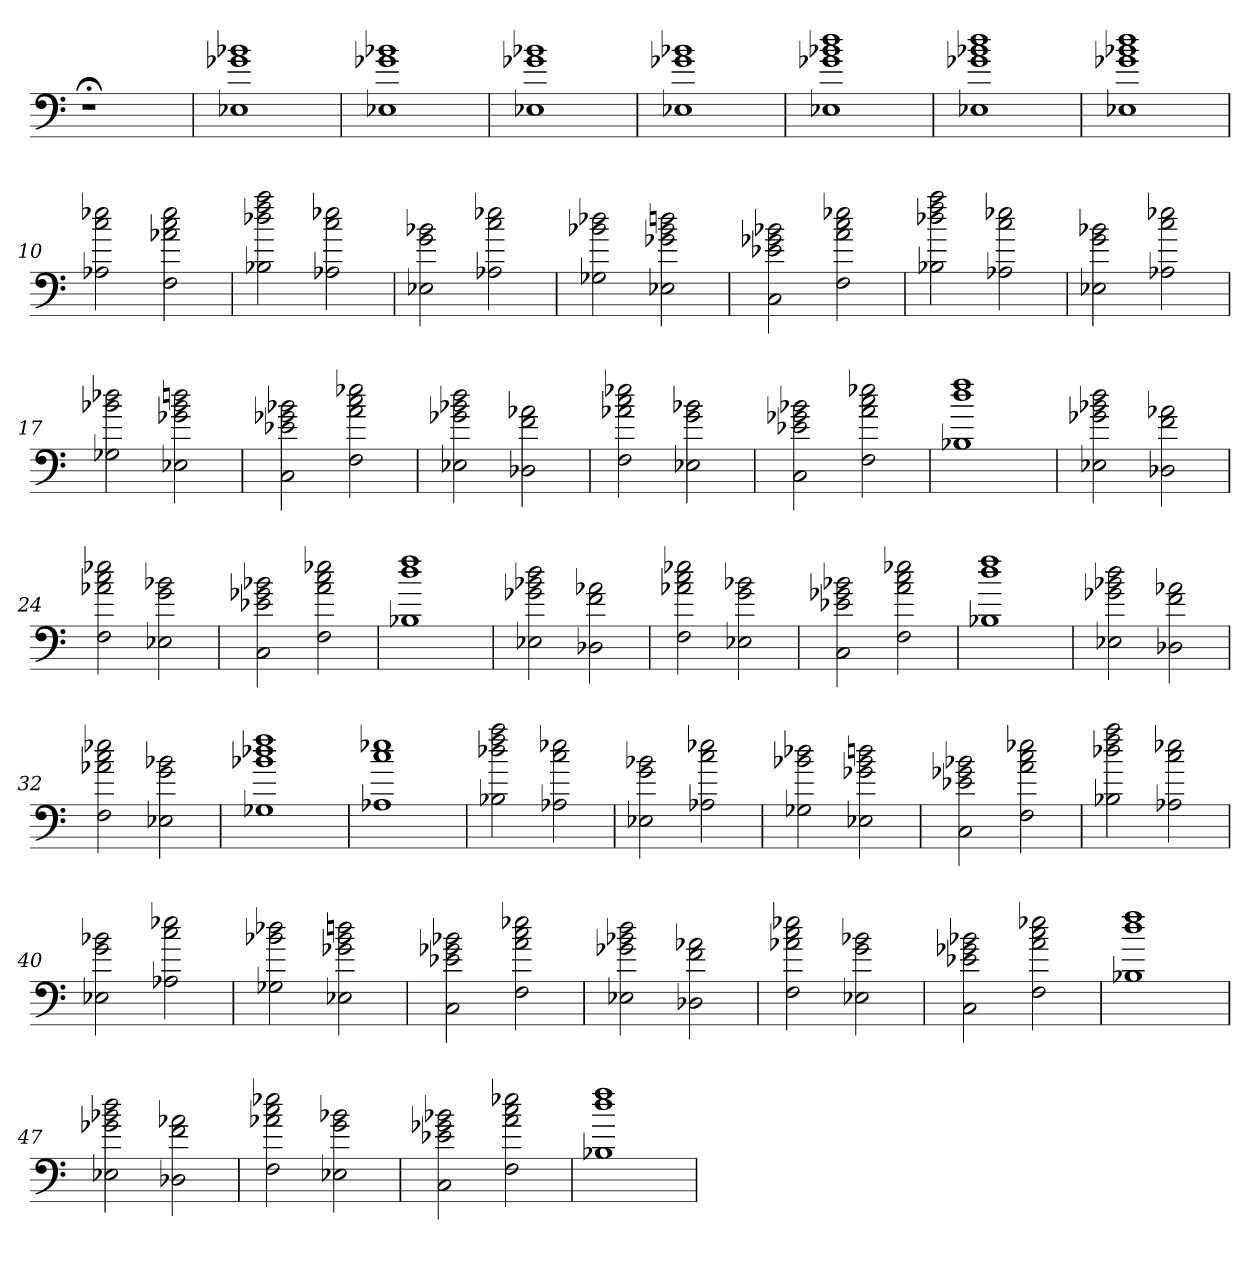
**kern
*part1
*staff1
=
1r;<
=1
1r
=2
1r
=3
1E-X 1g-X 1b-X
=4
1E-X 1g-X 1b-X
=5
1E-X 1g-X 1b-X
=6
1E-X 1g-X 1b-X
=7
1E-X 1g-X 1b-X 1dd
=8
1E-X 1g-X 1b-X 1dd
=9
1E-X 1g-X 1b-X 1dd
=10
2A-X 2cc 2ee-X
2F 2a-X 2cc 2ee-
=11
2B-X 2dd-X 2ff 2aa
2A-X 2cc 2ee-X
=12
2E-X 2g 2b-X
2A-X 2cc 2ee-X
=13
2G-X 2b-X 2dd-X
2E-X 2g-X 2b- 2ddn
=14
2C 2e-X 2g-X 2b-X
2F 2a 2cc 2ee-X
=15
2B-X 2dd-X 2ff 2aa
2A-X 2cc 2ee-X
=16
2E-X 2g 2b-X
2A-X 2cc 2ee-X
=17
2G-X 2b-X 2dd-X
2E-X 2g-X 2b- 2ddn
=18
2C 2e-X 2g-X 2b-X
2F 2a 2cc 2ee-X
=19
2E-X 2g-X 2b-X 2dd
2D-X 2f 2a-X
=20
2F 2a-X 2cc 2ee-X
2E-X 2g 2b-X
=21
2C 2e-X 2g-X 2b-X
2F 2a 2cc 2ee-X
=22
1B-X 1dd 1ff
=23
2E-X 2g-X 2b-X 2dd
2D-X 2f 2a-X
=24
2F 2a-X 2cc 2ee-X
2E-X 2g 2b-X
=25
2C 2e-X 2g-X 2b-X
2F 2a 2cc 2ee-X
=26
1B-X 1dd 1ff
=27
2E-X 2g-X 2b-X 2dd
2D-X 2f 2a-X
=28
2F 2a-X 2cc 2ee-X
2E-X 2g 2b-X
=29
2C 2e-X 2g-X 2b-X
2F 2a 2cc 2ee-X
=30
1B-X 1dd 1ff
=31
2E-X 2g-X 2b-X 2dd
2D-X 2f 2a-X
=32
2F 2a-X 2cc 2ee-X
2E-X 2g 2b-X
=33
1G-X 1b-X 1dd-X 1ff
=34
1A-X 1cc 1ee-X
=35
2B-X 2dd-X 2ff 2aa
2A-X 2cc 2ee-X
=36
2E-X 2g 2b-X
2A-X 2cc 2ee-X
=37
2G-X 2b-X 2dd-X
2E-X 2g-X 2b- 2ddn
=38
2C 2e-X 2g-X 2b-X
2F 2a 2cc 2ee-X
=39
2B-X 2dd-X 2ff 2aa
2A-X 2cc 2ee-X
=40
2E-X 2g 2b-X
2A-X 2cc 2ee-X
=41
2G-X 2b-X 2dd-X
2E-X 2g-X 2b- 2ddn
=42
2C 2e-X 2g-X 2b-X
2F 2a 2cc 2ee-X
=43
2E-X 2g-X 2b-X 2dd
2D-X 2f 2a-X
=44
2F 2a-X 2cc 2ee-X
2E-X 2g 2b-X
=45
2C 2e-X 2g-X 2b-X
2F 2a 2cc 2ee-X
=46
1B-X 1dd 1ff
=47
2E-X 2g-X 2b-X 2dd
2D-X 2f 2a-X
=48
2F 2a-X 2cc 2ee-X
2E-X 2g 2b-X
=49
2C 2e-X 2g-X 2b-X
2F 2a 2cc 2ee-X
=50
1B-X 1dd 1ff
=
*-
